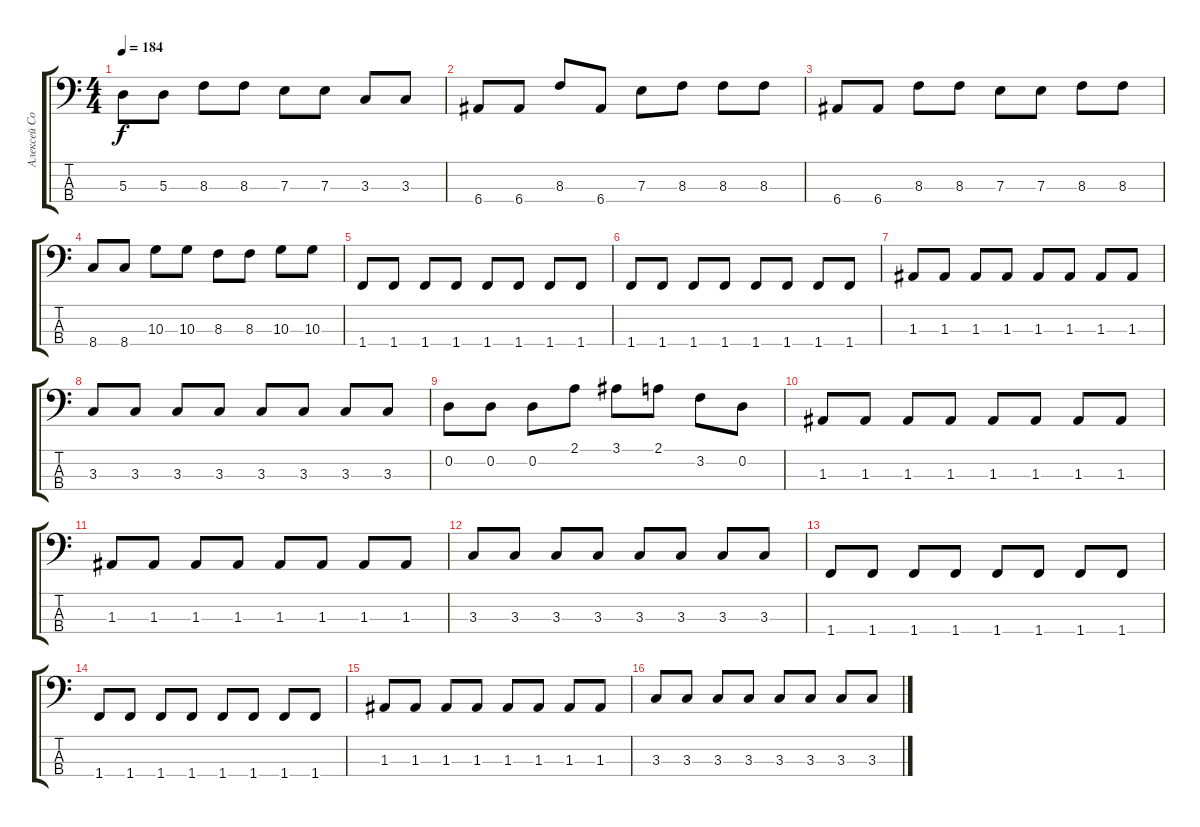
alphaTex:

\track ("Алексей Соловьев" "Алексей Со") {instrument electricbasspick}
\staff {score tabs}
\tuning (G2 D2 A1 E1) {hide}
\ts (4 4)
\tempo 184
\clef f4
\ks c
5.3.8{dy f} 5.3.8 8.3.8 8.3.8 7.3.8 7.3.8 3.3.8 3.3.8 |
6.4.8 6.4.8 8.3.8 6.4.8 7.3.8 8.3.8 8.3.8 8.3.8 |
6.4.8 6.4.8 8.3.8 8.3.8 7.3.8 7.3.8 8.3.8 8.3.8 |
8.4.8 8.4.8 10.3.8 10.3.8 8.3.8 8.3.8 10.3.8 10.3.8 |
1.4.8 1.4.8 1.4.8 1.4.8 1.4.8 1.4.8 1.4.8 1.4.8 |
1.4.8 1.4.8 1.4.8 1.4.8 1.4.8 1.4.8 1.4.8 1.4.8 |
1.3.8 1.3.8 1.3.8 1.3.8 1.3.8 1.3.8 1.3.8 1.3.8 |
3.3.8 3.3.8 3.3.8 3.3.8 3.3.8 3.3.8 3.3.8 3.3.8 |
0.2.8 0.2.8 0.2.8 2.1.8 3.1.8 2.1.8 3.2.8 0.2.8 |
1.3.8 1.3.8 1.3.8 1.3.8 1.3.8 1.3.8 1.3.8 1.3.8 |
1.3.8 1.3.8 1.3.8 1.3.8 1.3.8 1.3.8 1.3.8 1.3.8 |
3.3.8 3.3.8 3.3.8 3.3.8 3.3.8 3.3.8 3.3.8 3.3.8 |
1.4.8 1.4.8 1.4.8 1.4.8 1.4.8 1.4.8 1.4.8 1.4.8 |
1.4.8 1.4.8 1.4.8 1.4.8 1.4.8 1.4.8 1.4.8 1.4.8 |
1.3.8 1.3.8 1.3.8 1.3.8 1.3.8 1.3.8 1.3.8 1.3.8 |
3.3.8 3.3.8 3.3.8 3.3.8 3.3.8 3.3.8 3.3.8 3.3.8
